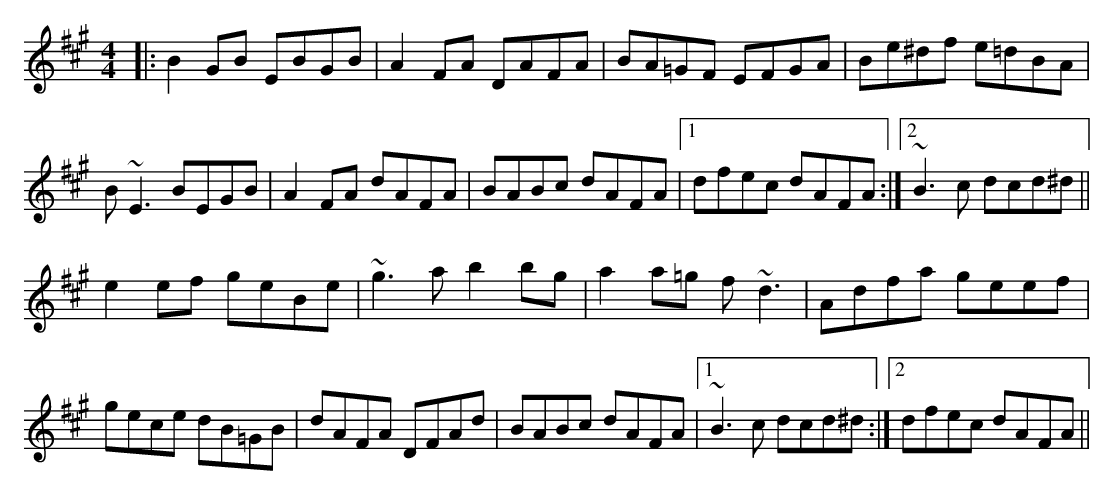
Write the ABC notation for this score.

X:1
M:4/4
K:Emix
|:B2GB EBGB|A2FA DAFA|BA=GF EFGA|Be^df e=dBA|
B~E3 BEGB|A2FA dAFA|BABc dAFA|1 dfec dAFA:|2 ~B3c dcd^d||
e2ef geBe|~g3a b2bg|a2a=g f~d3|Adfa geef|
gece dB=GB|dAFA DFAd|BABc dAFA|1 ~B3c dcd^d:|2 dfec dAFA||
